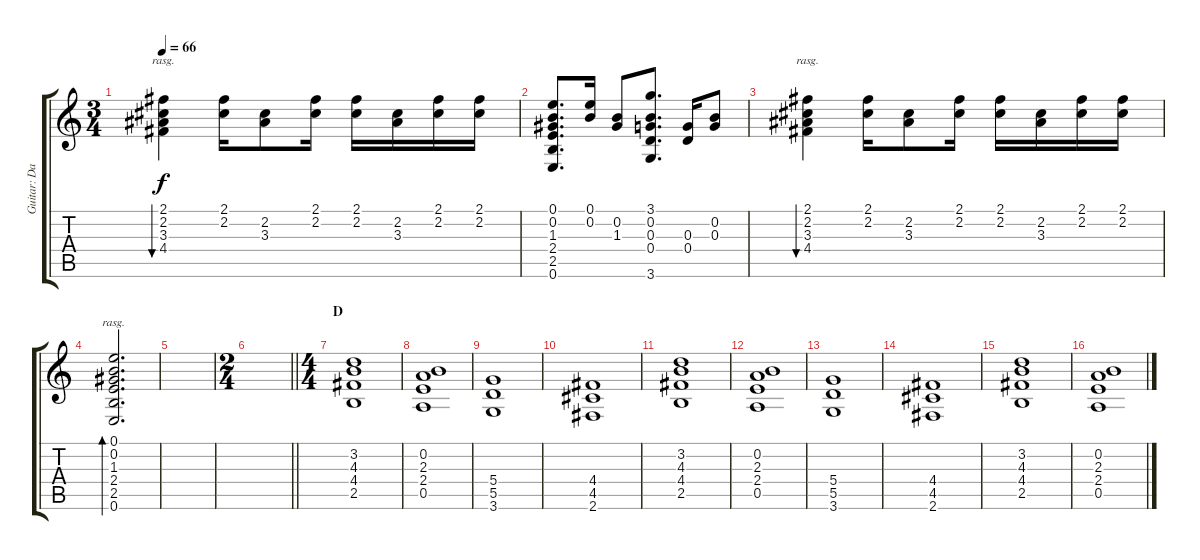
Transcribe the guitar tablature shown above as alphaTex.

\track ("Guitar: Danny" "Guitar: Da") {instrument acousticguitarsteel}
\staff {score tabs}
\tuning (E4 B3 G3 D3 A2 E2) {hide}
\ts (3 4)
\tempo 66
\clef g2
\ks c
(2.1 2.2 3.3 4.4).4{bu 120 rasg ii dy f} (2.1 2.2).16 (2.2 3.3).8 (2.1 2.2).16 (2.1 2.2).16 (2.2 3.3).16 (2.1 2.2).16 (2.1 2.2).16 |
(0.1 0.2 1.3 2.4 2.5 0.6).8{d} (0.1 0.2).16 (0.2 1.3).8 (3.1 0.2 0.3 0.4 3.6).8{d} (0.3 0.4).16 (0.2 0.3).8 |
(2.1 2.2 3.3 4.4).4{bu 120 rasg ii} (2.1 2.2).16 (2.2 3.3).8 (2.1 2.2).16 (2.1 2.2).16 (2.2 3.3).16 (2.1 2.2).16 (2.1 2.2).16 |
(0.1 0.2 1.3 2.4 2.5 0.6).2{d bd 120 rasg ii} |
|
\ts (2 4)
\barLineRight lightlight
|
\ts (4 4)
\section ("" "D")
(3.2 4.3 4.4 2.5).1 |
(0.2 2.3 2.4 0.5).1 |
(5.4 5.5 3.6).1 |
(4.4 4.5 2.6).1 |
(3.2 4.3 4.4 2.5).1 |
(0.2 2.3 2.4 0.5).1 |
(5.4 5.5 3.6).1 |
(4.4 4.5 2.6).1 |
(3.2 4.3 4.4 2.5).1 |
(0.2 2.3 2.4 0.5).1
